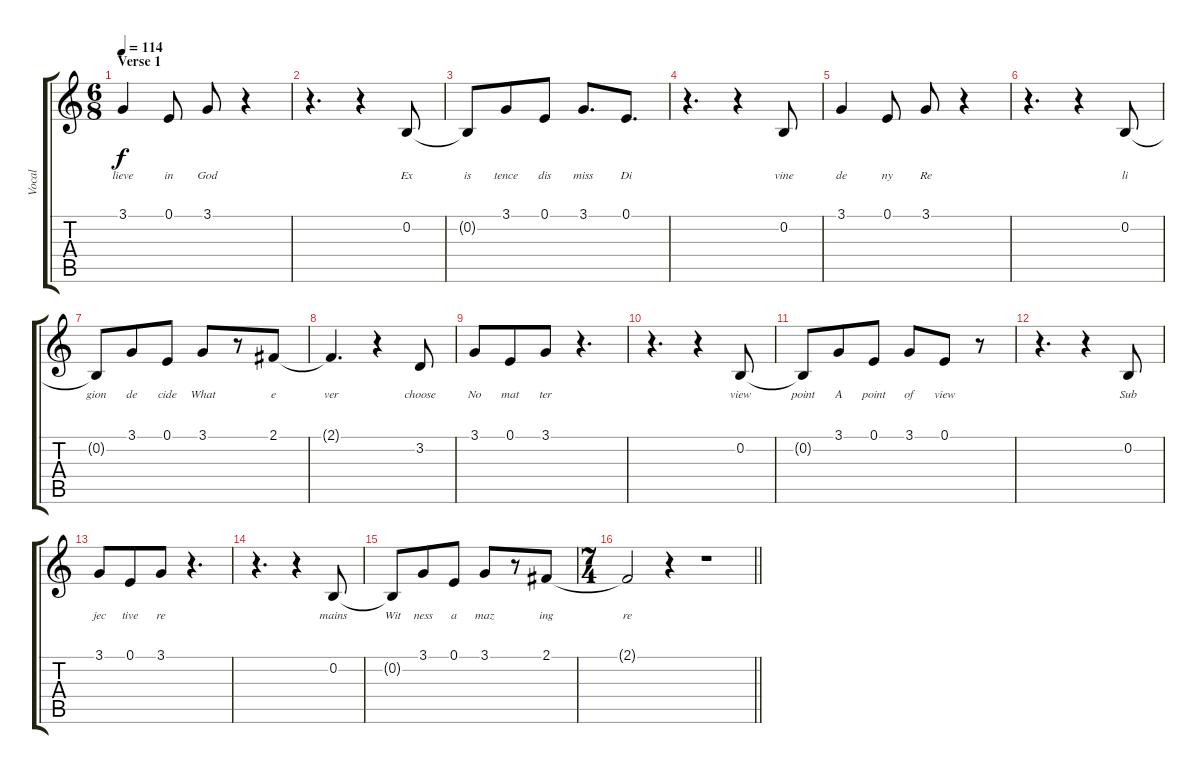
\track ("Vocal" "Vocal") {instrument acousticgrandpiano}
\staff {score tabs}
\tuning (E4 B3 G3 D3 A2 E2) {hide}
\ts (6 8)
\section ("" "Verse 1")
\tempo 114
\clef g2
\ks c
3.1.4{lyrics (0 "lieve") lyrics (1 "") lyrics (2 "") lyrics (3 "") lyrics (4 "") dy f} 0.1.8{lyrics (0 "in") lyrics (1 "") lyrics (2 "") lyrics (3 "") lyrics (4 "")} 3.1.8{lyrics (0 "God") lyrics (1 "") lyrics (2 "") lyrics (3 "") lyrics (4 "")} r.4 |
r.4{d} r.4 0.2.8{lyrics (0 "Ex") lyrics (1 "") lyrics (2 "") lyrics (3 "") lyrics (4 "")} |
0.2{t}.8{lyrics (0 "is") lyrics (1 "") lyrics (2 "") lyrics (3 "") lyrics (4 "")} 3.1.8{lyrics (0 "tence") lyrics (1 "") lyrics (2 "") lyrics (3 "") lyrics (4 "")} 0.1.8{lyrics (0 "dis") lyrics (1 "") lyrics (2 "") lyrics (3 "") lyrics (4 "")} 3.1.8{d lyrics (0 "miss") lyrics (1 "") lyrics (2 "") lyrics (3 "") lyrics (4 "")} 0.1.8{d lyrics (0 "Di") lyrics (1 "") lyrics (2 "") lyrics (3 "") lyrics (4 "")} |
r.4{d} r.4 0.2.8{lyrics (0 "vine") lyrics (1 "") lyrics (2 "") lyrics (3 "") lyrics (4 "")} |
3.1.4{lyrics (0 "de") lyrics (1 "") lyrics (2 "") lyrics (3 "") lyrics (4 "")} 0.1.8{lyrics (0 "ny") lyrics (1 "") lyrics (2 "") lyrics (3 "") lyrics (4 "")} 3.1.8{lyrics (0 "Re") lyrics (1 "") lyrics (2 "") lyrics (3 "") lyrics (4 "")} r.4 |
r.4{d} r.4 0.2.8{lyrics (0 "li") lyrics (1 "") lyrics (2 "") lyrics (3 "") lyrics (4 "")} |
0.2{t}.8{lyrics (0 "gion") lyrics (1 "") lyrics (2 "") lyrics (3 "") lyrics (4 "")} 3.1.8{lyrics (0 "de") lyrics (1 "") lyrics (2 "") lyrics (3 "") lyrics (4 "")} 0.1.8{lyrics (0 "cide") lyrics (1 "") lyrics (2 "") lyrics (3 "") lyrics (4 "")} 3.1.8{lyrics (0 "What") lyrics (1 "") lyrics (2 "") lyrics (3 "") lyrics (4 "")} r.8 2.1.8{lyrics (0 "e") lyrics (1 "") lyrics (2 "") lyrics (3 "") lyrics (4 "")} |
2.1{t}.4{d lyrics (0 "ver") lyrics (1 "") lyrics (2 "") lyrics (3 "") lyrics (4 "")} r.4 3.2.8{lyrics (0 "choose") lyrics (1 "") lyrics (2 "") lyrics (3 "") lyrics (4 "")} |
3.1.8{lyrics (0 "No") lyrics (1 "") lyrics (2 "") lyrics (3 "") lyrics (4 "")} 0.1.8{lyrics (0 "mat") lyrics (1 "") lyrics (2 "") lyrics (3 "") lyrics (4 "")} 3.1.8{lyrics (0 "ter") lyrics (1 "") lyrics (2 "") lyrics (3 "") lyrics (4 "")} r.4{d} |
r.4{d} r.4 0.2.8{lyrics (0 "view") lyrics (1 "") lyrics (2 "") lyrics (3 "") lyrics (4 "")} |
0.2{t}.8{lyrics (0 "point") lyrics (1 "") lyrics (2 "") lyrics (3 "") lyrics (4 "")} 3.1.8{lyrics (0 "A") lyrics (1 "") lyrics (2 "") lyrics (3 "") lyrics (4 "")} 0.1.8{lyrics (0 "point") lyrics (1 "") lyrics (2 "") lyrics (3 "") lyrics (4 "")} 3.1.8{lyrics (0 "of") lyrics (1 "") lyrics (2 "") lyrics (3 "") lyrics (4 "")} 0.1.8{lyrics (0 "view") lyrics (1 "") lyrics (2 "") lyrics (3 "") lyrics (4 "")} r.8 |
r.4{d} r.4 0.2.8{lyrics (0 "Sub") lyrics (1 "") lyrics (2 "") lyrics (3 "") lyrics (4 "")} |
3.1.8{lyrics (0 "jec") lyrics (1 "") lyrics (2 "") lyrics (3 "") lyrics (4 "")} 0.1.8{lyrics (0 "tive") lyrics (1 "") lyrics (2 "") lyrics (3 "") lyrics (4 "")} 3.1.8{lyrics (0 "re") lyrics (1 "") lyrics (2 "") lyrics (3 "") lyrics (4 "")} r.4{d} |
r.4{d} r.4 0.2.8{lyrics (0 "mains") lyrics (1 "") lyrics (2 "") lyrics (3 "") lyrics (4 "")} |
0.2{t}.8{lyrics (0 "Wit") lyrics (1 "") lyrics (2 "") lyrics (3 "") lyrics (4 "")} 3.1.8{lyrics (0 "ness") lyrics (1 "") lyrics (2 "") lyrics (3 "") lyrics (4 "")} 0.1.8{lyrics (0 "a") lyrics (1 "") lyrics (2 "") lyrics (3 "") lyrics (4 "")} 3.1.8{lyrics (0 "maz") lyrics (1 "") lyrics (2 "") lyrics (3 "") lyrics (4 "")} r.8 2.1.8{lyrics (0 "ing") lyrics (1 "") lyrics (2 "") lyrics (3 "") lyrics (4 "")} |
\ts (7 4)
\barLineRight lightlight
2.1{t}.2{lyrics (0 "re") lyrics (1 "") lyrics (2 "") lyrics (3 "") lyrics (4 "")} r.4 r.1
